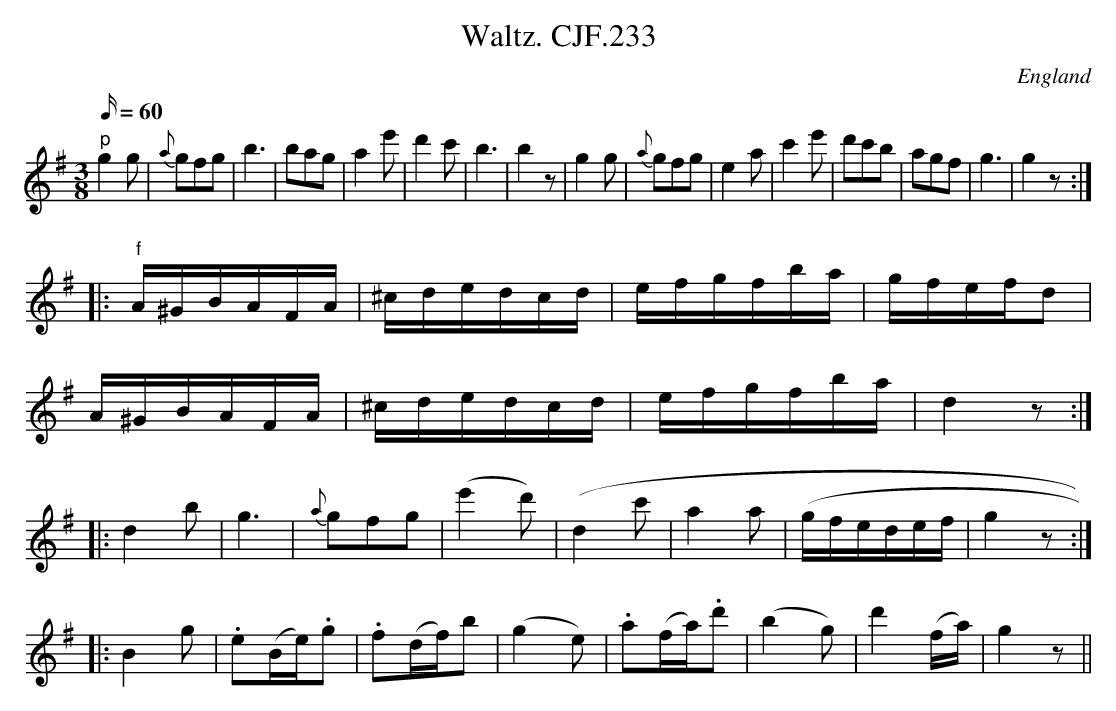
X:1
T:Waltz. CJF.233
M:3/8
L:1/16
Q:60
O:England
K:G
"p"g4g2|{a}g2f2g2|b6|b2a2g2|a4e'2|d'4c'2|b6|b4z2|g4g2|\
{a}g2f2g2|e4a2|c'4e'2|d'2c'2b2|a2g2f2|g6|g4z2:||:!
"f"A^GBAFA|^cdedcd|efgfba|gfefd2|!A^GBAFA|\
^cdedcd|efgfba|d4z2:||:!d4b2|
g6|{a}g2f2g2|(e'4d'2)|(d4c'2|a4a2|(gfedef|g4z2:||:!\
B4g2|.e2(Be).g2|.f2(df)b2|(g4e2)|
.a2(fa).d'2|(b4g2)|d'4(fa)|g4z2||
